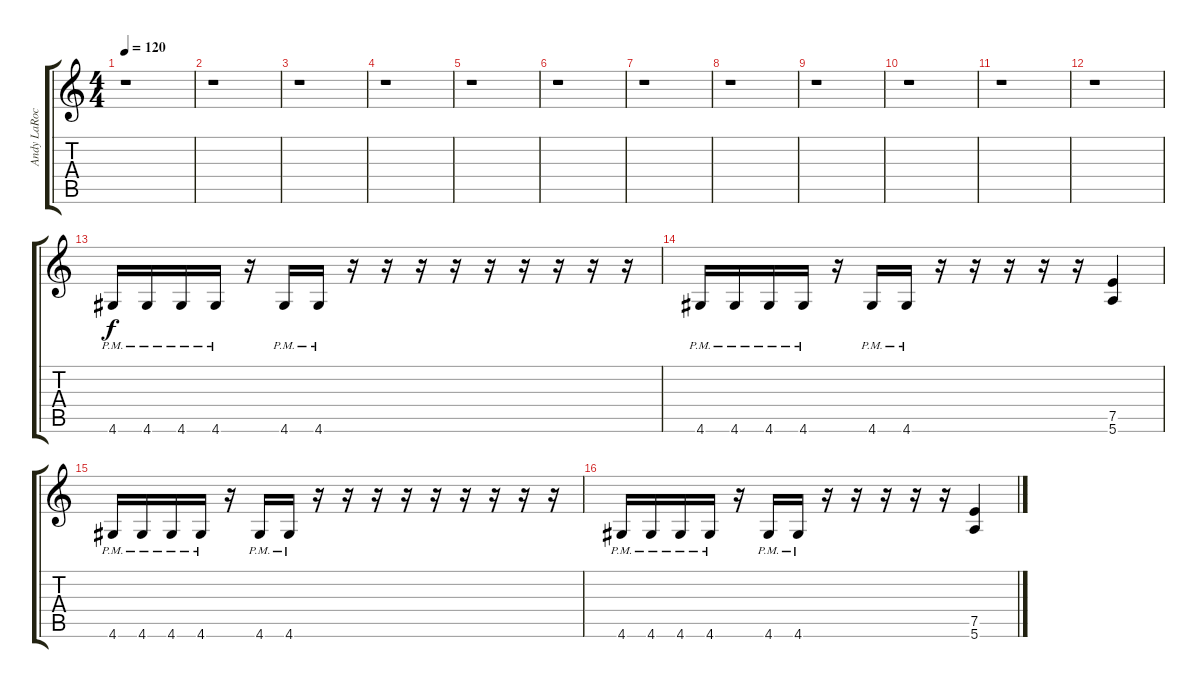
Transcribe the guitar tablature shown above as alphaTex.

\track ("Andy LaRocque" "Andy LaRoc") {instrument distortionguitar}
\staff {score tabs}
\tuning (E4 B3 G3 D3 A2 E2) {hide}
\ts (4 4)
\tempo 120
\clef g2
\ks c
r.1{dy f} |
r.1 |
r.1 |
r.1 |
r.1 |
r.1 |
r.1 |
r.1 |
r.1 |
r.1 |
r.1 |
r.1 |
4.6{pm}.16 4.6{pm}.16 4.6{pm}.16 4.6{pm}.16 r.16 4.6{pm}.16 4.6{pm}.16 r.16 r.16 r.16 r.16 r.16 r.16 r.16 r.16 r.16 |
4.6{pm}.16 4.6{pm}.16 4.6{pm}.16 4.6{pm}.16 r.16 4.6{pm}.16 4.6{pm}.16 r.16 r.16 r.16 r.16 r.16 (7.5 5.6).4 |
4.6{pm}.16 4.6{pm}.16 4.6{pm}.16 4.6{pm}.16 r.16 4.6{pm}.16 4.6{pm}.16 r.16 r.16 r.16 r.16 r.16 r.16 r.16 r.16 r.16 |
4.6{pm}.16 4.6{pm}.16 4.6{pm}.16 4.6{pm}.16 r.16 4.6{pm}.16 4.6{pm}.16 r.16 r.16 r.16 r.16 r.16 (7.5 5.6).4
